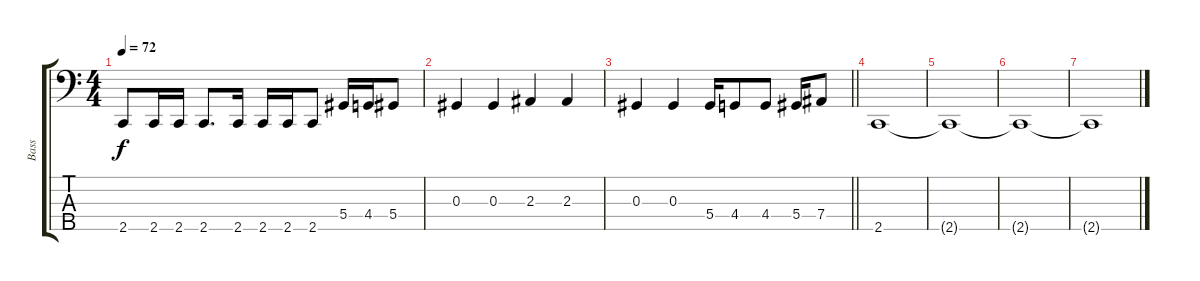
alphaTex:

\track ("Bass" "Bass") {instrument electricbassfinger}
\staff {score tabs}
\tuning (Gb2 Db2 Ab1 Eb1 Bb0) {hide}
\ts (4 4)
\tempo 72
\clef f4
\ks c
2.5.8{dy f} 2.5.16 2.5.16 2.5.8{d} 2.5.16 2.5.16 2.5.16 2.5.8 5.4.16 4.4.16 5.4.8 |
0.3.4 0.3.4 2.3.4 2.3.4 |
\barLineRight lightlight
0.3.4 0.3.4 5.4.16 4.4.8 4.4.8 5.4.16 7.4.8 |
2.5.1 |
2.5{t}.1 |
2.5{t}.1 |
2.5{t}.1
